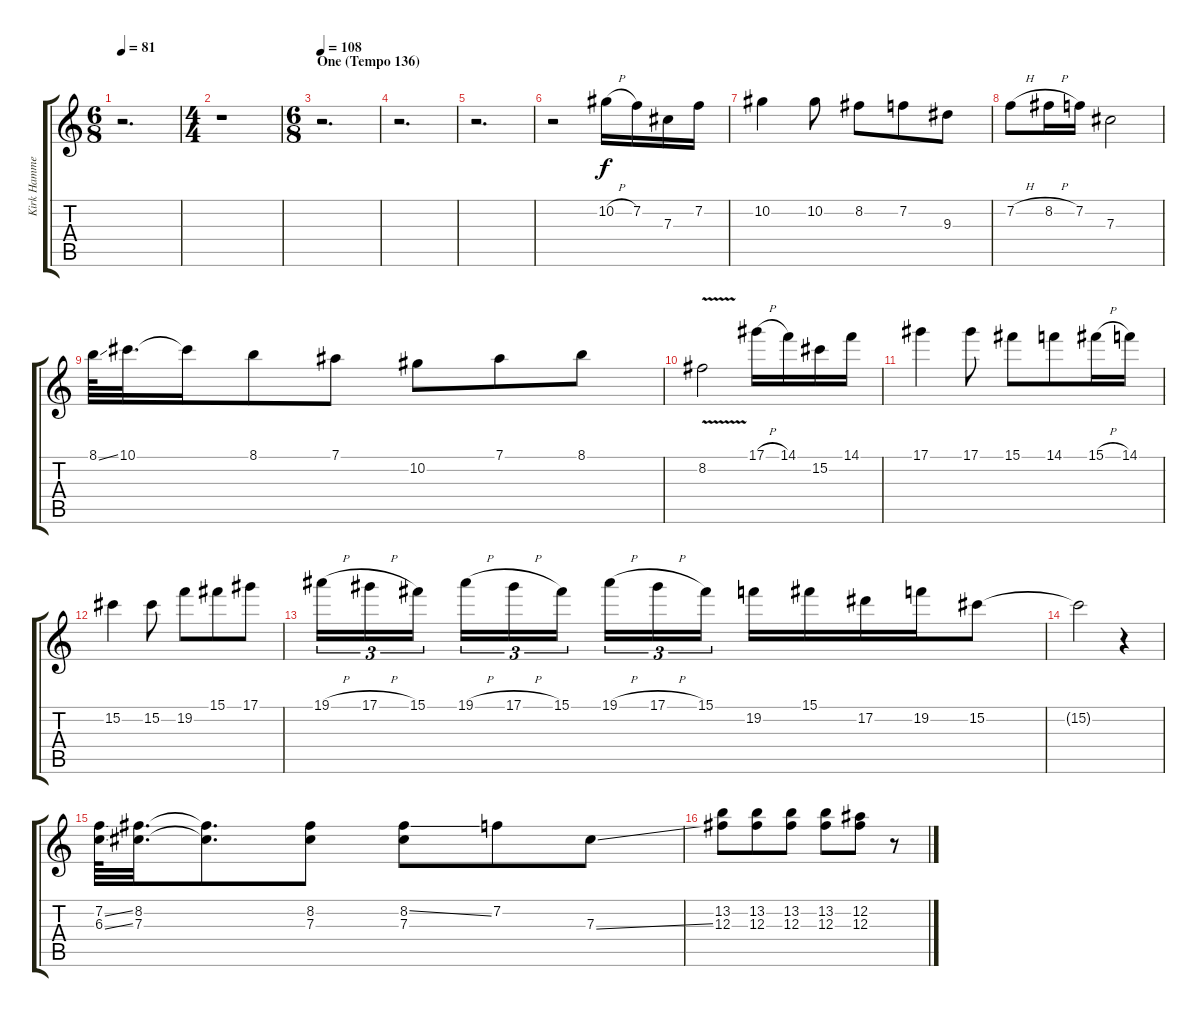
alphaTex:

\track ("Kirk Hammett (Clean Guitar)" "Kirk Hamme") {instrument electricguitarclean}
\staff {score tabs}
\tuning (Eb4 Bb3 Gb3 Db3 Ab2 Eb2) {hide}
\ts (6 8)
\tempo 81
\clef g2
\ks c
r.2{d dy f} |
\ts (4 4)
r.1 |
\ts (6 8)
\section ("" "One (Tempo 136)")
\tempo 108
r.2{d} |
r.2{d} |
r.2{d} |
r.2 10.2{h}.16 7.2.16 7.3.16 7.2.16 |
10.2.4 10.2.8 8.2.8 7.2.8 9.3.8 |
7.2{h}.8 8.2{h}.16 7.2.16 7.3.2 |
8.1{ss}.64 10.1.32{d} 10.1{t}.16 8.1.8 7.1.8 10.2.8 7.1.8 8.1.8 |
8.2{v}.2 17.1{h}.16 14.1.16 15.2.16 14.1.16 |
17.1.4 17.1.8 15.1.8 14.1.8 15.1{h}.16 14.1.16 |
15.2.4 15.2.8 19.2.8 15.1.8 17.1.8 |
19.1{h}.16{tu (3 2)} 17.1{h}.16{tu (3 2)} 15.1.16{tu (3 2) beam splitsecondary} 19.1{h}.16{tu (3 2)} 17.1{h}.16{tu (3 2)} 15.1.16{tu (3 2) beam splitsecondary} 19.1{h}.16{tu (3 2)} 17.1{h}.16{tu (3 2)} 15.1.16{tu (3 2)} 19.2.16 15.1.16 17.2.16 19.2.16 15.2.8 |
15.2{t}.2 r.4 |
(7.2{ss} 6.3{ss}).64 (8.2 7.3).32{d} (8.2{t} 7.3{t}).8{d} (8.2 7.3).8 (8.2{ss} 7.3).8 7.2.8 7.3{ss}.8 |
(13.2 12.3).8 (13.2 12.3).8 (13.2 12.3).8 (13.2 12.3).8 (12.2 12.3).8 r.8
